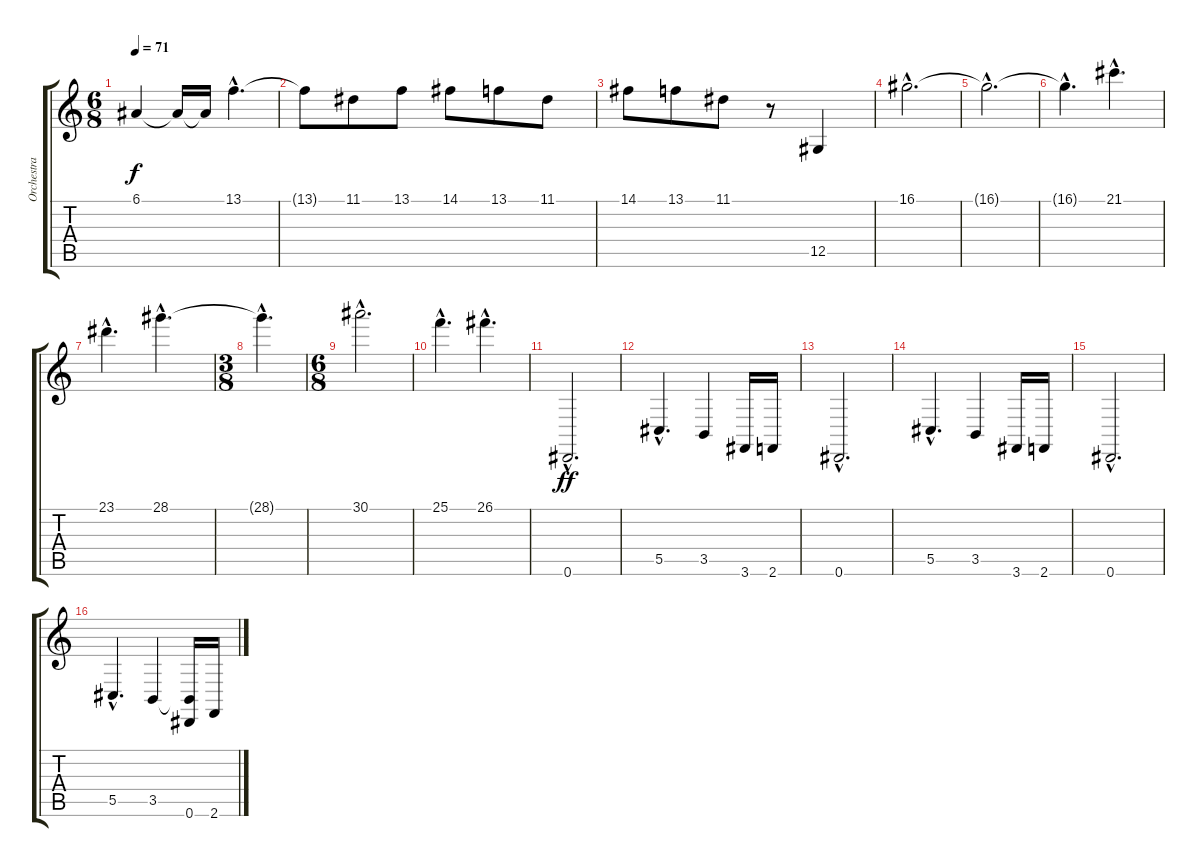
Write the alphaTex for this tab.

\track ("Orchestra" "Orchestra") {instrument stringensemble1}
\staff {score tabs}
\tuning (E4 Bb3 Gb3 Db3 Ab2 Eb2) {hide}
\ts (6 8)
\tempo 71
\clef g2
\ks c
6.1.4{dy f} 6.1{t}.16 6.1{t}.16 13.1{hac}.4{d} |
13.1{t}.8 11.1.8 13.1.8 14.1.8 13.1.8 11.1.8 |
14.1.8 13.1.8 11.1.8 r.8 12.5.4 |
16.1{hac}.2{d} |
16.1{hac t}.2{d} |
16.1{hac t}.4{d} 21.1{hac}.4{d} |
23.1{hac}.4{d} 28.1{hac}.4{d} |
\ts (3 8)
28.1{hac t}.4{d} |
\ts (6 8)
30.1{hac}.2{d} |
25.1{hac}.4{d} 26.1{hac}.4{d} |
0.6{hac}.2{d dy ff} |
5.5{hac}.4{d} 3.5.4 3.6.16 2.6.16 |
0.6{hac}.2{d} |
5.5{hac}.4{d} 3.5.4 3.6.16 2.6.16 |
0.6{hac}.2{d} |
5.5{hac}.4{d} 3.5.4 (3.5{t} 0.6).16 2.6.16
